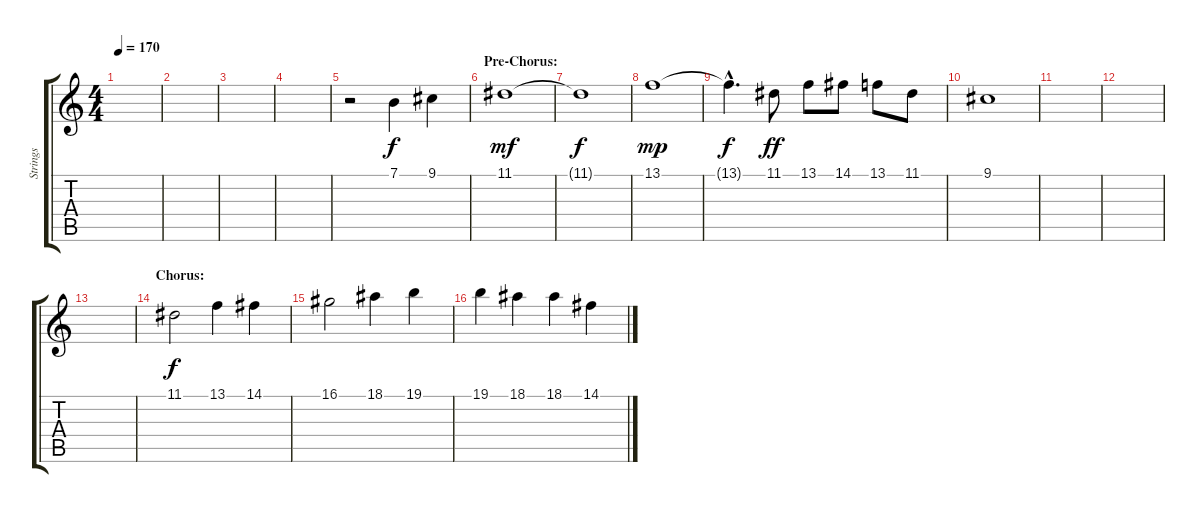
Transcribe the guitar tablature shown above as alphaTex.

\track ("Strings" "Strings") {instrument stringensemble1}
\staff {score tabs}
\tuning (E4 B3 G3 D3 A2 E2) {hide}
\ts (4 4)
\tempo 170
\clef g2
\ks c
|
|
|
|
r.2 7.1.4 9.1.4 |
\section ("" "Pre-Chorus:")
11.1.1{dy mf} |
11.1{t}.1{dy f} |
13.1.1{dy mp} |
13.1{hac t}.4{d dy f} 11.1.8{dy ff} 13.1.8 14.1.8 13.1.8 11.1.8 |
9.1.1 |
|
|
|
\section ("" "Chorus:")
11.1.2{dy f} 13.1.4 14.1.4 |
16.1.2 18.1.4 19.1.4 |
19.1.4 18.1.4 18.1.4 14.1.4
